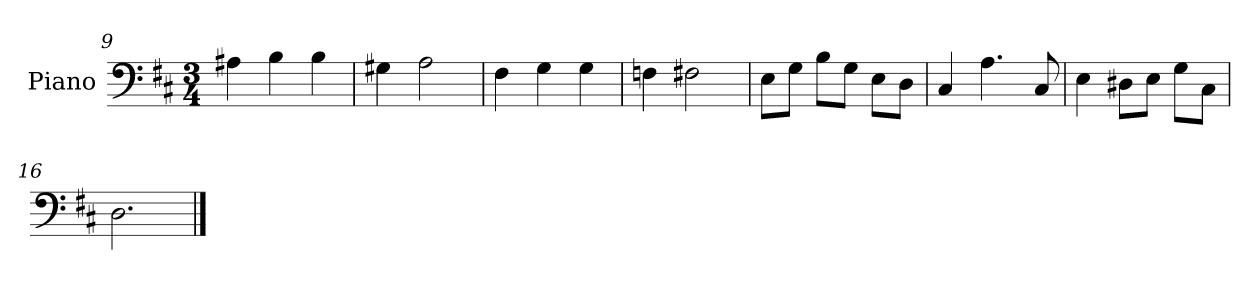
**kern
*part1
*staff1
*I"Piano
*I'Pno.
*clefF4
*k[f#c#]
*M3/4
=9
4A#X\
4B\
4B\
=10
4G#X\
2A\
=11
4F#\
4G\
4G\
=12
4Fn\
2F#X\
!!LO:LB:g=z
=13
8E\L
8G\J
8B\L
8G\J
8E\L
8D\J
=14
4C#/
4.A\
8C#/
=15
4E\
8D#X\L
8E\J
8G\L
8C#\J
=16
2.D\
==
*-
